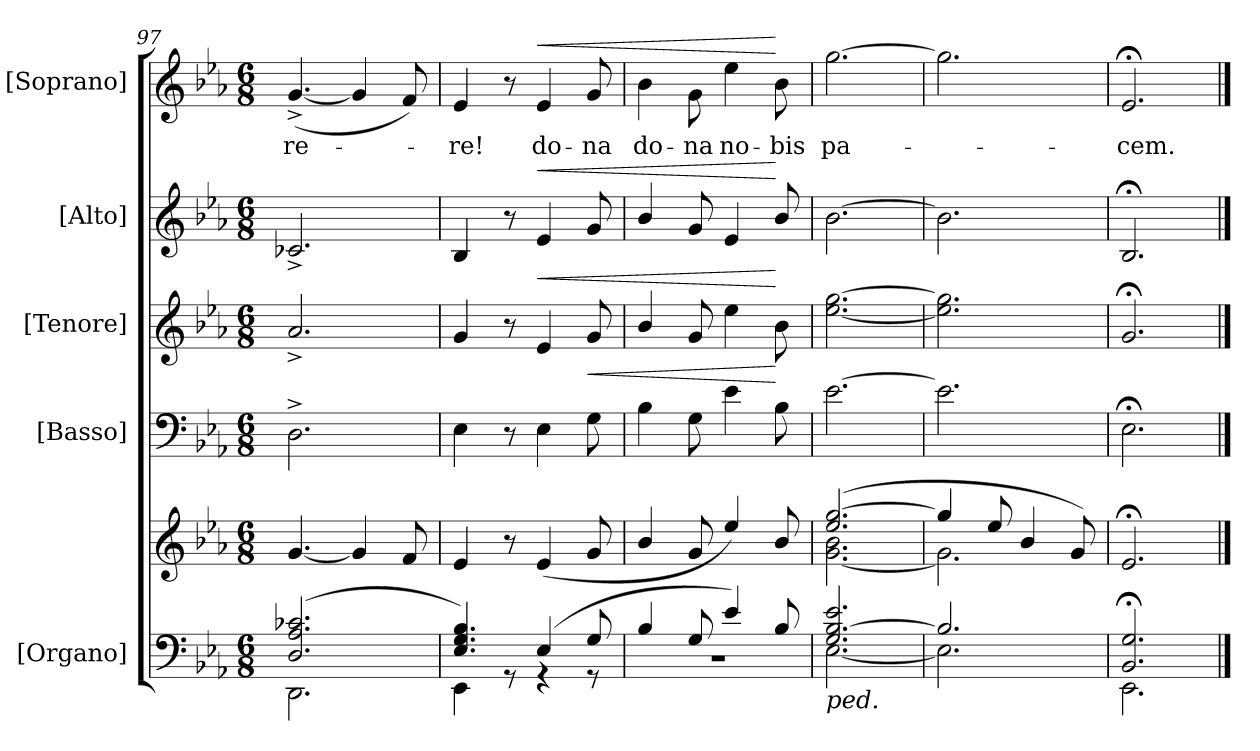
**kern	**kern	**kern	**dynam	**kern	**dynam	**kern	**dynam	**kern	**text	**dynam
*part5	*part5	*part4	*part4	*part3	*part3	*part2	*part2	*part1	*part1	*part1
*staff6	*staff5	*staff4	*staff4	*staff3	*staff3	*staff2	*staff2	*staff1	*staff1	*staff1
*I"[Organo]	*	*I"[Basso]	*	*I"[Tenore]	*	*I"[Alto]	*	*I"[Soprano]	*	*
*I'org	*	*I'B	*	*I'T	*	*I'A	*	*I'S	*	*
*clefF4	*clefG2	*clefF4	*	*clefG2	*	*clefG2	*	*clefG2	*	*
*	*	*	*	*ITrd7c12	*	*	*	*	*	*
*k[b-e-a-]	*k[b-e-a-]	*k[b-e-a-]	*	*k[b-e-a-]	*	*k[b-e-a-]	*	*k[b-e-a-]	*	*
*M6/8	*M6/8	*M6/8	*	*M6/8	*	*M6/8	*	*M6/8	*	*
=97	=97	=97	=97	=97	=97	=97	=97	=97	=97	=97
*^	*	*	*	*	*	*	*	*	*	*
(2.D/ 2.A-/ 2.c-X/	2.DD\	[4.g/	2.D^\	.	2.A-^/	.	2.c-X^/	.	([4.g^/	-re-	.
.	.	4g/]	.	.	.	.	.	.	4g/]	.	.
.	.	8f/	.	.	.	.	.	.	8f/)	.	.
=98	=98	=98	=98	=98	=98	=98	=98	=98	=98	=98	=98
4.E-/ 4.G/ 4.B-/)	4EE-\	4e-/	4E-\	.	4G/	.	4B-/	.	4e-/	-re!	.
.	8rGG	8r	8r	.	8r	.	8r	.	8r	.	.
!	!	!	!	!	!	!LO:HP:a	!	!LO:HP:a	!	!	!LO:HP:a
(<4E-/	4rGG	(4e-/	4E-\	.	4E-/	<	4e-/	<	4e-/	do-	<
!	!	!	!	!LO:HP:a	!	!	!	!	!	!	!
8G/	8rGG	8g/	8G\	<	8G/	.	8g/	.	8g/	-na	.
=99	=99	=99	=99	=99	=99	=99	=99	=99	=99	=99	=99
4B-/	2.r	4b-/	4B-\	.	4B-/	.	4b-/	.	4b-\	do-	.
8G/	.	8g/	8G\	.	8G/	.	8g/	.	8g\	-na	.
4e-/)	.	4ee-/)	4e-\	.	4e-\	.	4e-/	.	4ee-\	no-	.
8B-/	.	8b-/	8B-\	[	8B-\	[	8b-/	[	8b-\	-bis	[
=100	=100	=100	=100	=100	=100	=100	=100	=100	=100	=100	=100
*	*	*^	*	*	*	*	*	*	*	*	*
!LO:TX:b:i:t=ped.	!	!	!	!	!	!	!	!	!	!	!	!
2.G/ [2.B-/ 2.e-/	[2.E-\	(2.ee-/ [2.gg/	[2.g\ 2.b-\	[2.e-\	.	[2.e-\ [2.g\	.	[2.b-\	.	[2.gg\	pa-	.
=101	=101	=101	=101	=101	=101	=101	=101	=101	=101	=101	=101	=101
2.B-/]	2.E-\]	4gg/]	2.g\]	2.e-\]	.	2.e-]\ 2.g]\	.	2.b-\]	.	2.gg\]	.	.
.	.	8ee-/	.	.	.	.	.	.	.	.	.	.
.	.	4b-/	.	.	.	.	.	.	.	.	.	.
.	.	8g/)	.	.	.	.	.	.	.	.	.	.
*	*	*v	*v	*	*	*	*	*	*	*	*	*
=102	=102	=102	=102	=102	=102	=102	=102	=102	=102	=102	=102
2.BB-;</ 2.G;</	2.EE-\	2.e-;</	2.E-;<\	.	2.G;</	.	2.B-;</	.	2.e-;</	-cem.	.
*v	*v	*	*	*	*	*	*	*	*	*	*
==	==	==	==	==	==	==	==	==	==	==
*-	*-	*-	*-	*-	*-	*-	*-	*-	*-	*-
